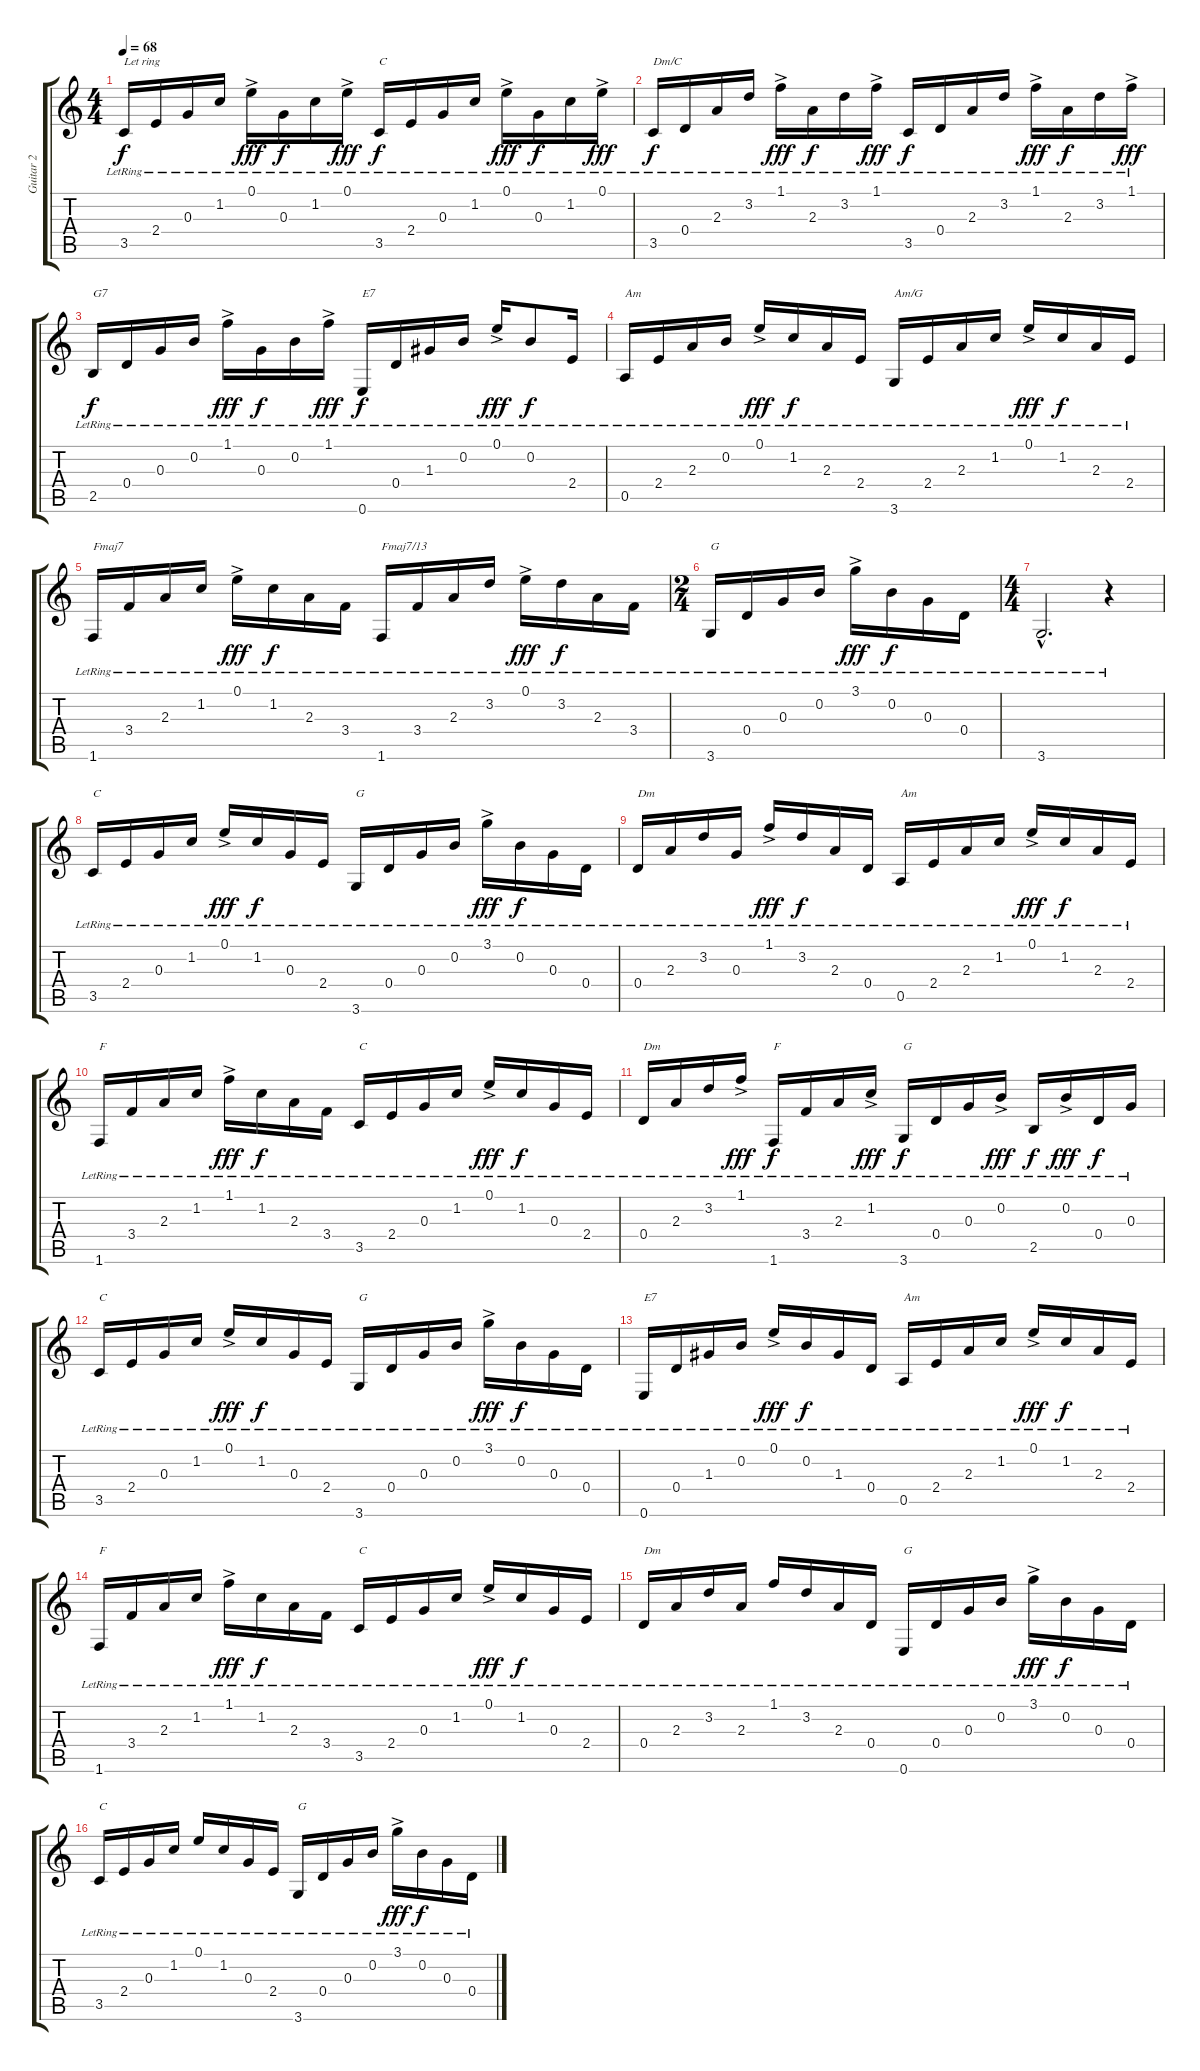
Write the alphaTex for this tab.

\track ("Guitar 2" "Guitar 2") {instrument acousticguitarsteel}
\staff {score tabs}
\tuning (E4 B3 G3 D3 A2 E2) {hide}
\ts (4 4)
\tempo 68
\clef g2
\ks c
3.5{lr}.16{txt "Let ring" dy f instrument acousticguitarsteel} 2.4{lr}.16 0.3{lr}.16 1.2{lr}.16 0.1{ac lr}.16{dy fff} 0.3{lr}.16{dy f} 1.2{lr}.16 0.1{ac lr}.16{dy fff} 3.5{lr}.16{txt "C" dy f} 2.4{lr}.16 0.3{lr}.16 1.2{lr}.16 0.1{ac lr}.16{dy fff} 0.3{lr}.16{dy f} 1.2{lr}.16 0.1{ac lr}.16{dy fff} |
3.5{lr}.16{txt "Dm/C" dy f} 0.4{lr}.16 2.3{lr}.16 3.2{lr}.16 1.1{ac lr}.16{dy fff} 2.3{lr}.16{dy f} 3.2{lr}.16 1.1{ac lr}.16{dy fff} 3.5{lr}.16{dy f} 0.4{lr}.16 2.3{lr}.16 3.2{lr}.16 1.1{ac lr}.16{dy fff} 2.3{lr}.16{dy f} 3.2{lr}.16 1.1{ac lr}.16{dy fff} |
2.5{lr}.16{txt "G7" dy f} 0.4{lr}.16 0.3{lr}.16 0.2{lr}.16 1.1{ac lr}.16{dy fff} 0.3{lr}.16{dy f} 0.2{lr}.16 1.1{ac lr}.16{dy fff} 0.6{lr}.16{txt "E7" dy f} 0.4{lr}.16 1.3{lr}.16 0.2{lr}.16 0.1{ac lr}.16{dy fff} 0.2{lr}.8{dy f} 2.4{lr}.16 |
0.5{lr}.16{txt "Am"} 2.4{lr}.16 2.3{lr}.16 0.2{lr}.16 0.1{ac lr}.16{dy fff} 1.2{lr}.16{dy f} 2.3{lr}.16 2.4{lr}.16 3.6{lr}.16{txt "Am/G"} 2.4{lr}.16 2.3{lr}.16 1.2{lr}.16 0.1{ac lr}.16{dy fff} 1.2{lr}.16{dy f} 2.3{lr}.16 2.4{lr}.16 |
1.6{lr}.16{txt "Fmaj7"} 3.4{lr}.16 2.3{lr}.16 1.2{lr}.16 0.1{ac lr}.16{dy fff} 1.2{lr}.16{dy f} 2.3{lr}.16 3.4{lr}.16 1.6{lr}.16{txt "Fmaj7/13"} 3.4{lr}.16 2.3{lr}.16 3.2{lr}.16 0.1{ac lr}.16{dy fff} 3.2{lr}.16{dy f} 2.3{lr}.16 3.4{lr}.16 |
\ts (2 4)
3.6{lr}.16{txt "G"} 0.4{lr}.16 0.3{lr}.16 0.2{lr}.16 3.1{ac lr}.16{dy fff} 0.2{lr}.16{dy f} 0.3{lr}.16 0.4{lr}.16 |
\ts (4 4)
3.6{hac lr}.2{d} r.4 |
3.5{lr}.16{txt "C"} 2.4{lr}.16 0.3{lr}.16 1.2{lr}.16 0.1{ac lr}.16{dy fff} 1.2{lr}.16{dy f} 0.3{lr}.16 2.4{lr}.16 3.6{lr}.16{txt "G"} 0.4{lr}.16 0.3{lr}.16 0.2{lr}.16 3.1{ac lr}.16{dy fff} 0.2{lr}.16{dy f} 0.3{lr}.16 0.4{lr}.16 |
0.4{lr}.16{txt "Dm"} 2.3{lr}.16 3.2{lr}.16 0.3{lr}.16 1.1{ac lr}.16{dy fff} 3.2{lr}.16{dy f} 2.3{lr}.16 0.4{lr}.16 0.5{lr}.16{txt "Am"} 2.4{lr}.16 2.3{lr}.16 1.2{lr}.16 0.1{ac lr}.16{dy fff} 1.2{lr}.16{dy f} 2.3{lr}.16 2.4{lr}.16 |
1.6{lr}.16{txt "F"} 3.4{lr}.16 2.3{lr}.16 1.2{lr}.16 1.1{ac lr}.16{dy fff} 1.2{lr}.16{dy f} 2.3{lr}.16 3.4{lr}.16 3.5{lr}.16{txt "C"} 2.4{lr}.16 0.3{lr}.16 1.2{lr}.16 0.1{ac lr}.16{dy fff} 1.2{lr}.16{dy f} 0.3{lr}.16 2.4{lr}.16 |
0.4{lr}.16{txt "Dm"} 2.3{lr}.16 3.2{lr}.16 1.1{ac lr}.16{dy fff} 1.6{lr}.16{txt "F" dy f} 3.4{lr}.16 2.3{lr}.16 1.2{ac lr}.16{dy fff} 3.6{lr}.16{txt "G" dy f} 0.4{lr}.16 0.3{lr}.16 0.2{ac lr}.16{dy fff} 2.5{lr}.16{dy f} 0.2{ac lr}.16{dy fff} 0.4{lr}.16{dy f} 0.3{lr}.16 |
3.5{lr}.16{txt "C"} 2.4{lr}.16 0.3{lr}.16 1.2{lr}.16 0.1{ac lr}.16{dy fff} 1.2{lr}.16{dy f} 0.3{lr}.16 2.4{lr}.16 3.6{lr}.16{txt "G"} 0.4{lr}.16 0.3{lr}.16 0.2{lr}.16 3.1{ac lr}.16{dy fff} 0.2{lr}.16{dy f} 0.3{lr}.16 0.4{lr}.16 |
0.6{lr}.16{txt "E7"} 0.4{lr}.16 1.3{lr}.16 0.2{lr}.16 0.1{ac lr}.16{dy fff} 0.2{lr}.16{dy f} 1.3{lr}.16 0.4{lr}.16 0.5{lr}.16{txt "Am"} 2.4{lr}.16 2.3{lr}.16 1.2{lr}.16 0.1{ac lr}.16{dy fff} 1.2{lr}.16{dy f} 2.3{lr}.16 2.4{lr}.16 |
1.6{lr}.16{txt "F"} 3.4{lr}.16 2.3{lr}.16 1.2{lr}.16 1.1{ac lr}.16{dy fff} 1.2{lr}.16{dy f} 2.3{lr}.16 3.4{lr}.16 3.5{lr}.16{txt "C"} 2.4{lr}.16 0.3{lr}.16 1.2{lr}.16 0.1{ac lr}.16{dy fff} 1.2{lr}.16{dy f} 0.3{lr}.16 2.4{lr}.16 |
0.4{lr}.16{txt "Dm"} 2.3{lr}.16 3.2{lr}.16 2.3{lr}.16 1.1{lr}.16 3.2{lr}.16 2.3{lr}.16 0.4{lr}.16 0.6{lr}.16{txt "G"} 0.4{lr}.16 0.3{lr}.16 0.2{lr}.16 3.1{ac lr}.16{dy fff} 0.2{lr}.16{dy f} 0.3{lr}.16 0.4{lr}.16 |
3.5{lr}.16{txt "C"} 2.4{lr}.16 0.3{lr}.16 1.2{lr}.16 0.1{lr}.16 1.2{lr}.16 0.3{lr}.16 2.4{lr}.16 3.6{lr}.16{txt "G"} 0.4{lr}.16 0.3{lr}.16 0.2{lr}.16 3.1{ac lr}.16{dy fff} 0.2{lr}.16{dy f} 0.3{lr}.16 0.4{lr}.16
